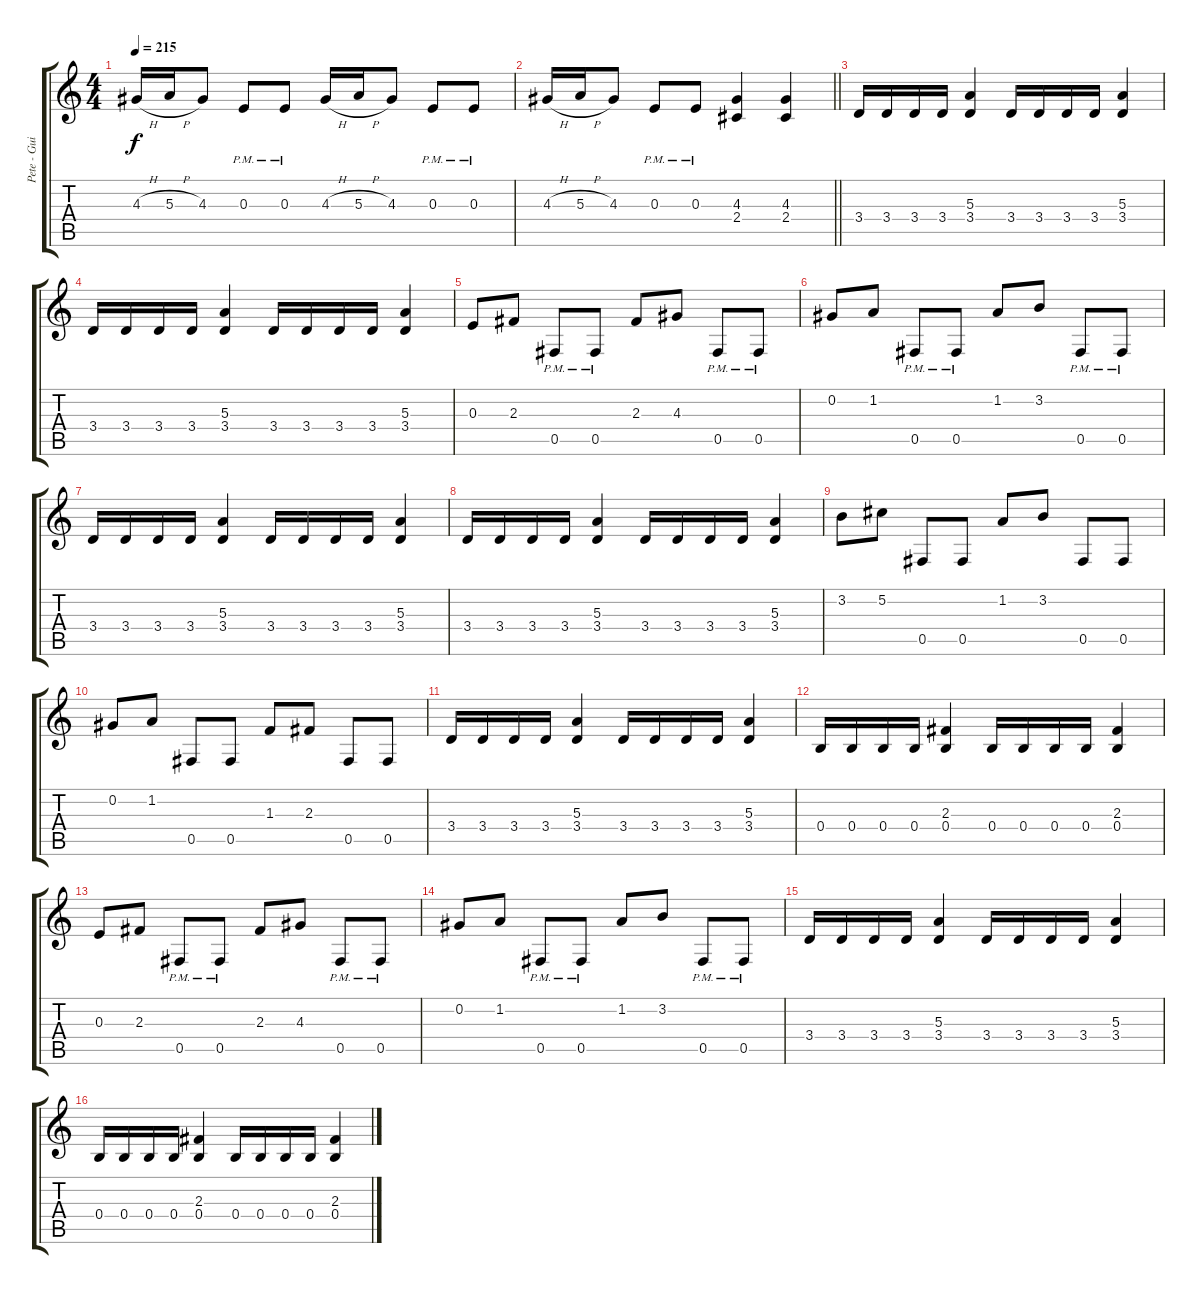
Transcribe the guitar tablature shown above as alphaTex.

\track ("Pete - Guitar 2" "Pete - Gui") {instrument distortionguitar}
\staff {score tabs}
\tuning (Db4 Ab3 E3 B2 Gb2 Db2) {hide}
\ts (4 4)
\tempo 215
\clef g2
\ks c
4.3{h}.16{dy f} 5.3{h}.16 4.3.8 0.3{pm}.8 0.3{pm}.8 4.3{h}.16 5.3{h}.16 4.3.8 0.3{pm}.8 0.3{pm}.8 |
\barLineRight lightlight
4.3{h}.16 5.3{h}.16 4.3.8 0.3{pm}.8 0.3{pm}.8 (4.3 2.4).4 (4.3 2.4).4 |
\section ("" "")
3.4.16 3.4.16 3.4.16 3.4.16 (5.3 3.4).4 3.4.16 3.4.16 3.4.16 3.4.16 (5.3 3.4).4 |
3.4.16 3.4.16 3.4.16 3.4.16 (5.3 3.4).4 3.4.16 3.4.16 3.4.16 3.4.16 (5.3 3.4).4 |
0.3.8 2.3.8 0.5{pm}.8 0.5{pm}.8 2.3.8 4.3.8 0.5{pm}.8 0.5{pm}.8 |
0.2.8 1.2.8 0.5{pm}.8 0.5{pm}.8 1.2.8 3.2.8 0.5{pm}.8 0.5{pm}.8 |
3.4.16 3.4.16 3.4.16 3.4.16 (5.3 3.4).4 3.4.16 3.4.16 3.4.16 3.4.16 (5.3 3.4).4 |
3.4.16 3.4.16 3.4.16 3.4.16 (5.3 3.4).4 3.4.16 3.4.16 3.4.16 3.4.16 (5.3 3.4).4 |
3.2.8 5.2.8 0.5.8 0.5.8 1.2.8 3.2.8 0.5.8 0.5.8 |
0.2.8 1.2.8 0.5.8 0.5.8 1.3.8 2.3.8 0.5.8 0.5.8 |
3.4.16 3.4.16 3.4.16 3.4.16 (5.3 3.4).4 3.4.16 3.4.16 3.4.16 3.4.16 (5.3 3.4).4 |
0.4.16 0.4.16 0.4.16 0.4.16 (2.3 0.4).4 0.4.16 0.4.16 0.4.16 0.4.16 (2.3 0.4).4 |
0.3.8 2.3.8 0.5{pm}.8 0.5{pm}.8 2.3.8 4.3.8 0.5{pm}.8 0.5{pm}.8 |
0.2.8 1.2.8 0.5{pm}.8 0.5{pm}.8 1.2.8 3.2.8 0.5{pm}.8 0.5{pm}.8 |
3.4.16 3.4.16 3.4.16 3.4.16 (5.3 3.4).4 3.4.16 3.4.16 3.4.16 3.4.16 (5.3 3.4).4 |
0.4.16 0.4.16 0.4.16 0.4.16 (2.3 0.4).4 0.4.16 0.4.16 0.4.16 0.4.16 (2.3 0.4).4
